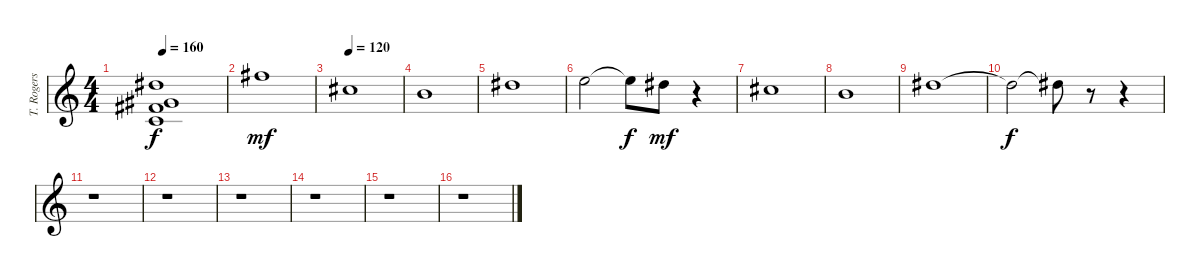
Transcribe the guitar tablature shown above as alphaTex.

\track ("T. Rogers Organ" "T. Rogers ") {instrument rockorgan}
\staff {score}
\tuning (Db5 Ab4 E4 B3 Gb3 Db3) {hide}
\ts (4 4)
\tempo 160
\clef g2
\ks c
(2.1{t} 0.2{t} 2.3{t} 1.4{t}).1{dy f} |
5.1.1{dy mf} |
\tempo 120
5.2.1 |
3.2.1 |
7.2.1 |
8.2.2 8.2{t}.8{dy f} 7.2.8{dy mf} r.4 |
5.2.1 |
3.2.1 |
7.2.1 |
7.2{t}.2{dy f} 7.2{t}.8 r.8 r.4 |
r.1 |
r.1 |
r.1 |
r.1 |
r.1 |
r.1
